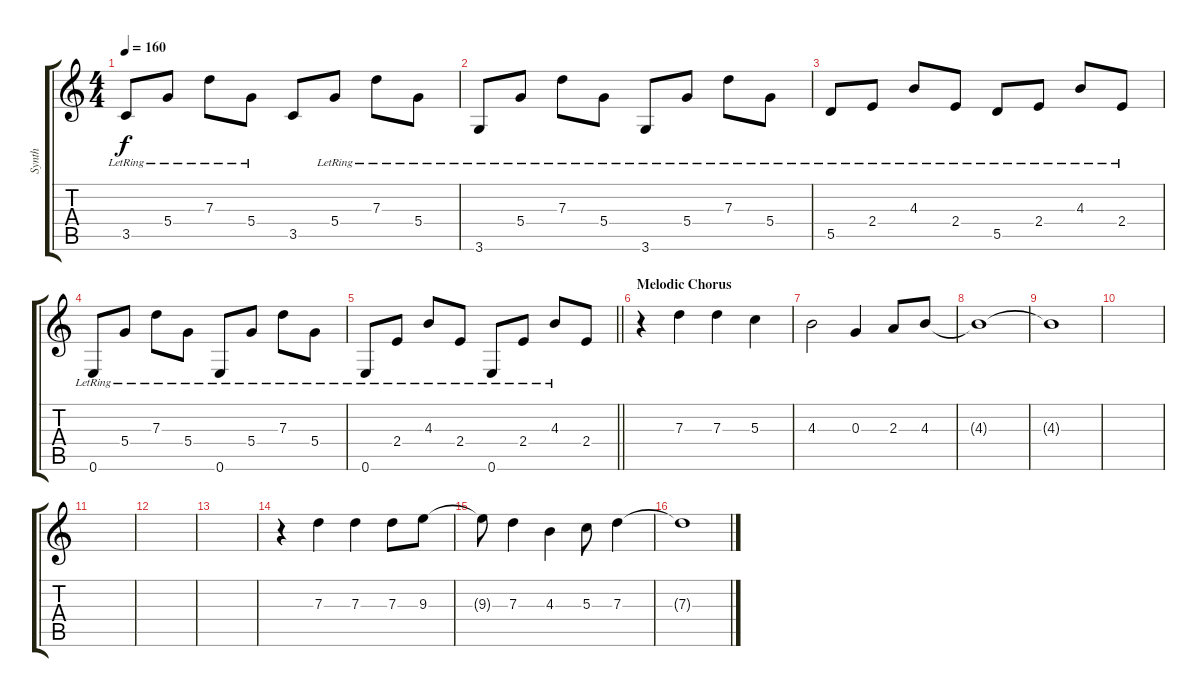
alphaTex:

\track ("Synth" "Synth") {instrument lead2sawtooth}
\staff {score tabs}
\tuning (E5 B4 G4 D4 A3 E3) {hide}
\ts (4 4)
\tempo 160
\clef g2
\ks c
3.5{lr}.8{dy f} 5.4{lr}.8 7.3{lr}.8 5.4{lr}.8 3.5.8 5.4{lr}.8 7.3{lr}.8 5.4{lr}.8 |
3.6{lr}.8 5.4{lr}.8 7.3{lr}.8 5.4{lr}.8 3.6{lr}.8 5.4{lr}.8 7.3{lr}.8 5.4{lr}.8 |
5.5{lr}.8 2.4{lr}.8 4.3{lr}.8 2.4{lr}.8 5.5{lr}.8 2.4{lr}.8 4.3{lr}.8 2.4{lr}.8 |
0.6{lr}.8 5.4{lr}.8 7.3{lr}.8 5.4{lr}.8 0.6{lr}.8 5.4{lr}.8 7.3{lr}.8 5.4{lr}.8 |
\barLineRight lightlight
0.6{lr}.8 2.4{lr}.8 4.3{lr}.8 2.4{lr}.8 0.6{lr}.8 2.4{lr}.8 4.3{lr}.8 2.4.8 |
\section ("" "Melodic Chorus")
r.4 7.3.4 7.3.4 5.3.4 |
4.3.2 0.3.4 2.3.8 4.3.8 |
4.3{t}.1 |
4.3{t}.1 |
|
|
|
|
r.4 7.3.4 7.3.4 7.3.8 9.3.8 |
9.3{t}.8 7.3.4 4.3.4 5.3.8 7.3.4 |
7.3{t}.1
